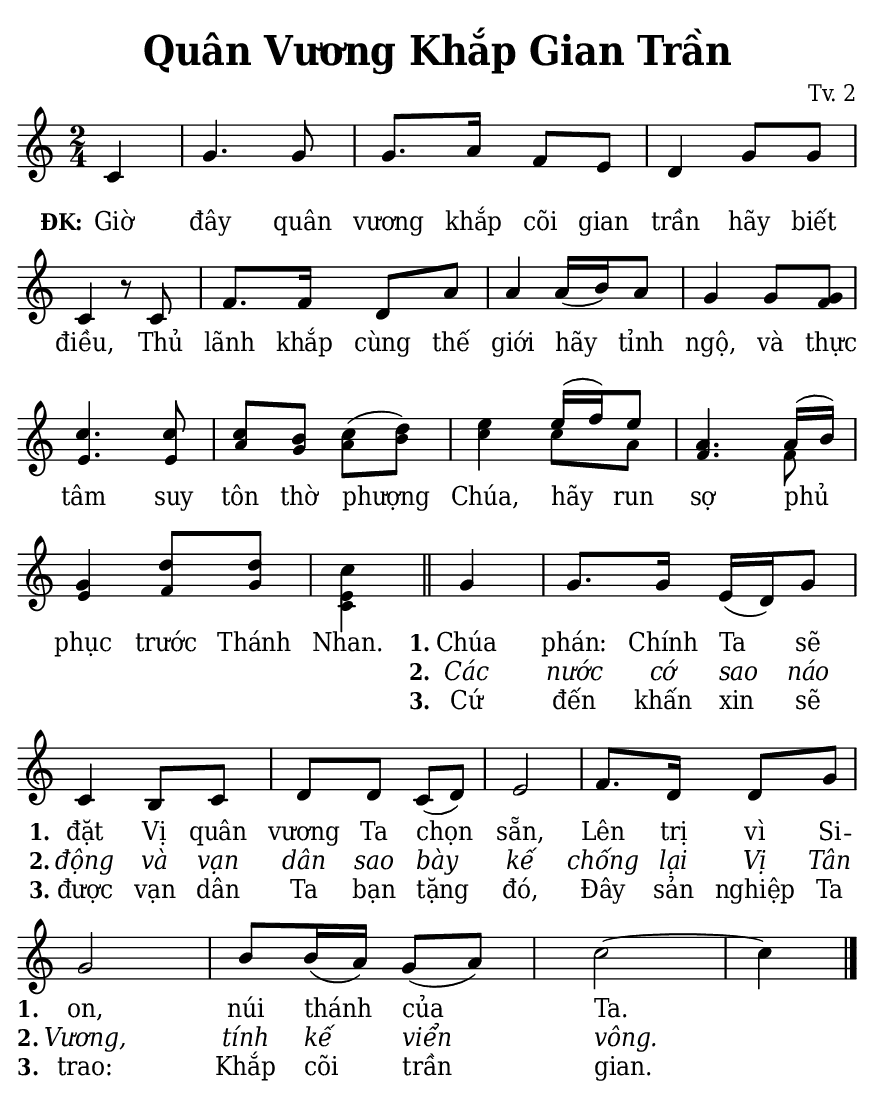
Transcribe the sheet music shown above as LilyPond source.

% Cài đặt chung\
\version "2.22.1"
\include "english.ly"

\header {
  title = \markup { \fontsize #1 "Quân Vương Khắp Gian Trần" }
  composer = "Tv. 2"
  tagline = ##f
}

% Nhạc phiên khúc
nhacPhienKhucSop = \relative c' {
  <> \tweak extra-offset #'(-6.5 . -2.5) _\markup { \bold "ĐK:" }
  \partial 4 c4 |
  g'4. g8 |
  g8. a16 f8 e |
  d4 g8 g |
  c,4 r8 c |
  f8. f16 d8 a' |
  a4 a16 (b) a8 |
  g4 g8 g |
  c4. c8 |
  c b c (d) |
  e4 e16 (f) e8 |
  a,4. a16 (b) |
  g4 d'8 d |
  \once \stemDown c4 \bar "||"
  
  g4 |
  g8. g16 e (d) g8 |
  c,4 b8 c |
  d d c (d) |
  e2 |
  f8. d16 d8 g |
  g2 |
  b8 b16 (a) g8 (a) |
  c2 ~ |
  c4 \bar "|."
}

nhacPhienKhucAlto = \relative c' {
  c4 |
  g'4. g8 |
  g8. a16 f8 e |
  d4 g8 g |
  c,4 r8 c |
  f8. f16 d8 a' |
  a4 a16 (b) a8 |
  g4 g8 f |
  e4. e8 |
  a g a (b) |
  c4 c8 [a] |
  f4. f8 |
  e4 f8 g |
  <e c>4
}

% Lời phiên khúc
loiPhienKhucSop = \lyrics {
  %\set stanza = "ĐK:"
  Giờ đây quân vương khắp cõi gian trần
  hãy biết điều,
  Thủ lãnh khắp cùng thế giới hãy tỉnh ngộ,
  và thực tâm suy tôn thờ phượng Chúa,
  hãy run sợ phủ phục trước Thánh Nhan.
  <<
    {
      \set stanza = "1."
      Chúa phán: Chính Ta
      sẽ đặt Vị quân vương Ta chọn sẵn,
      Lên trị vì Si -- on,
      núi thánh của Ta.
    }
    \new Lyrics {
	    \set associatedVoice = "beSop"
	    \set stanza = "2."
      \override Lyrics.LyricText.font-shape = #'italic
	    Các nước cớ sao náo động
	    và vạn dân sao bày kế chống lại Vị Tân Vương,
	    tính kế viển vông.
    }
    \new Lyrics {
	    \set associatedVoice = "beSop"
	    \set stanza = "3."
	    Cứ đến khấn xin sẽ được vạn dân Ta bạn tặng đó,
	    Đây sản nghiệp Ta trao:
	    Khắp cõi trần gian.
    }
  >>
}

% Dàn trang
\paper {
  #(set-paper-size "a5")
  top-margin = 3\mm
  bottom-margin = 3\mm
  left-margin = 3\mm
  right-margin = 3\mm
  indent = #0
  #(define fonts
	 (make-pango-font-tree "Deja Vu Serif Condensed"
	 		       "Deja Vu Serif Condensed"
			       "Deja Vu Serif Condensed"
			       (/ 20 20)))
  print-page-number = ##f
  system-system-spacing = #'((basic-distance . 0.1) (padding . 2))
}

TongNhip = {
  \key c \major \time 2/4
  \set Timing.beamExceptions = #'()
  \set Timing.baseMoment = #(ly:make-moment 1/4)
}

% mã nguồn cho những chức năng chưa hỗ trợ trong phiên bản lilypond hiện tại
% cung cấp bởi cộng đồng lilypond khi gửi email đến lilypond-user@gnu.org
% Đổi kích thước nốt cho bè phụ
notBePhu =
#(define-music-function (font-size music) (number? ly:music?)
   (for-some-music
     (lambda (m)
       (if (music-is-of-type? m 'rhythmic-event)
           (begin
             (set! (ly:music-property m 'tweaks)
                   (cons `(font-size . ,font-size)
                         (ly:music-property m 'tweaks)))
             #t)
           #f))
     music)
   music)

% in số phiên khúc trên mỗi dòng
#(define (add-grob-definition grob-name grob-entry)
    (set! all-grob-descriptions
          (cons ((@@ (lily) completize-grob-entry)
                 (cons grob-name grob-entry))
                all-grob-descriptions)))

#(add-grob-definition
   'StanzaNumberSpanner
   `((direction . ,LEFT)
     (font-series . bold)
     (padding . 0.5)
     (side-axis . ,X)
     (stencil . ,ly:text-interface::print)
     (X-offset . ,ly:side-position-interface::x-aligned-side)
     (Y-extent . ,grob::always-Y-extent-from-stencil)
     (meta . ((class . Spanner)
              (interfaces . (font-interface
                             side-position-interface
                             stanza-number-interface
                             text-interface))))))

\layout {
  \context {
    \Global
    \grobdescriptions #all-grob-descriptions
  }
  \context {
    \Score
    \remove Stanza_number_align_engraver
    \consists
      #(lambda (context)
         (let ((texts '())
               (syllables '()))
           (make-engraver
            (acknowledgers
             ((stanza-number-interface engraver grob source-engraver)
                (set! texts (cons grob texts)))
             ((lyric-syllable-interface engraver grob source-engraver)
                (set! syllables (cons grob syllables))))
            ((stop-translation-timestep engraver)
               (for-each
                (lambda (text)
                  (for-each
                   (lambda (syllable)

                     (ly:pointer-group-interface::add-grob text 'side-support-elements syllable))

                   syllables))
                texts)
               (set! syllables '())))))
  }
  \context {
    \Lyrics
    \remove Stanza_number_engraver
    \consists
      #(lambda (context)
         (let ((text #f))
           (make-engraver
            ((process-music engraver)
               (if (not text)
                   (let ((stanza (ly:context-property context 'stanza #f)))
                     (if stanza
                         (begin

                           (set! text (ly:engraver-make-grob engraver 'StanzaNumberSpanner '()))                            (let ((column (ly:context-property context 'currentCommandColumn)))

                             (ly:grob-set-property! text 'text stanza)
                             (ly:spanner-set-bound! text LEFT column)))))))
            ((finalize engraver)
               (if text

                   (let ((column (ly:context-property context 'currentCommandColumn)))

                     (ly:spanner-set-bound! text RIGHT column)))))))
    \override StanzaNumberSpanner.horizon-padding = 10000
  }
}
% kết thúc mã nguồn

\score {
  \new ChoirStaff <<
    \new Staff \with {
        \consists "Merge_rests_engraver"
        printPartCombineTexts = ##f
      }
      <<
      \new Voice \TongNhip \partCombine 
        \nhacPhienKhucSop
        \notBePhu -1 { \nhacPhienKhucAlto }
      \new NullVoice = beSop \nhacPhienKhucSop
      \new Lyrics \lyricsto beSop \loiPhienKhucSop
      >>
  >>
  \layout {
    \override Lyrics.LyricSpace.minimum-distance = #2
    \override Score.BarNumber.break-visibility = ##(#f #f #f)
    \override Score.SpacingSpanner.uniform-stretching = ##t
  } 
}
